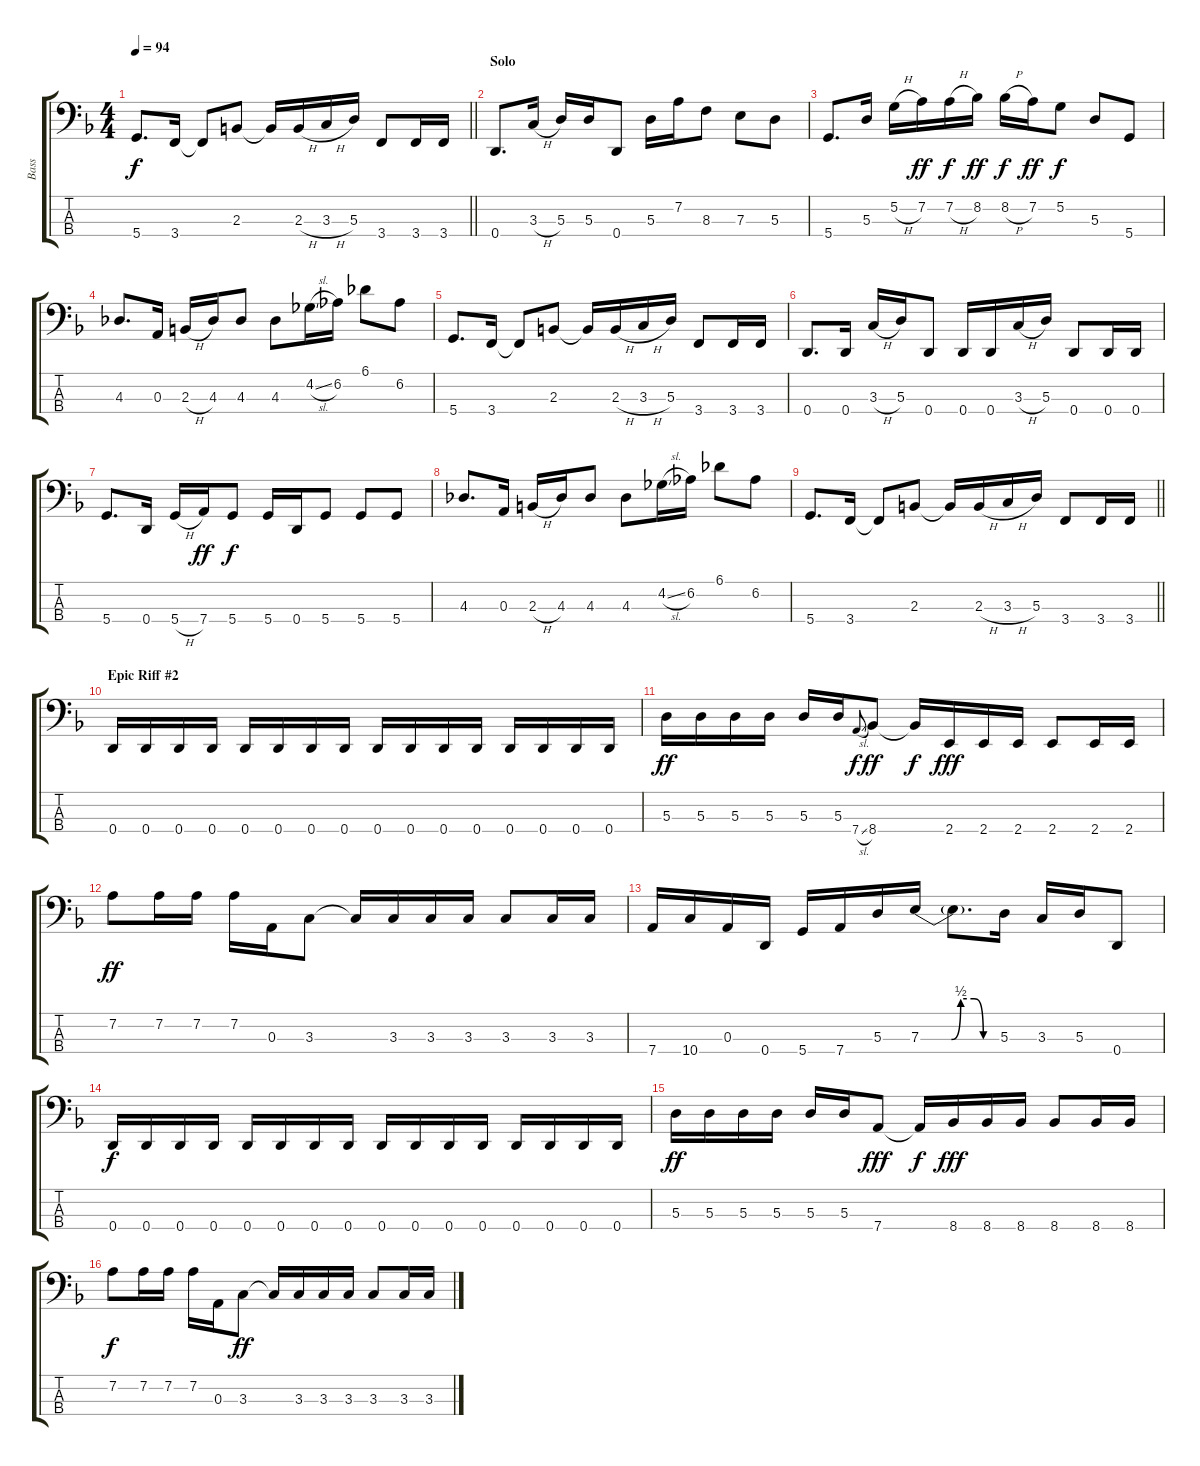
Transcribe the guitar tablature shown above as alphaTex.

\track ("Bass" "Bass") {instrument electricbassfinger}
\staff {score tabs}
\tuning (G2 D2 A1 D1) {hide}
\ts (4 4)
\tempo 94
\clef f4
\barLineRight lightlight
\ks dminor
5.4.8{d dy f} 3.4.16 3.4{t}.8 2.3.8 2.3{t}.16 2.3{h}.16 3.3{h}.16 5.3.16 3.4.8 3.4.16 3.4.16 |
\section ("" "Solo")
0.4.8{d} 3.3{h}.16 5.3.16 5.3.16 0.4.8 5.3.16 7.2.16 8.3.8 7.3.8 5.3.8 |
5.4.8{d} 5.3.16 5.2{h}.16 7.2.16{dy ff} 7.2{h}.16{dy f} 8.2.16{dy ff} 8.2{h}.16{dy f} 7.2.16{dy ff} 5.2.8{dy f} 5.3.8 5.4.8 |
4.3.8{d} 0.3.16 2.3{h}.16 4.3.16 4.3.8 4.3.8 4.2{sl}.16 6.2.16 6.1.8 6.2.8 |
5.4.8{d} 3.4.16 3.4{t}.8 2.3.8 2.3{t}.16 2.3{h}.16 3.3{h}.16 5.3.16 3.4.8 3.4.16 3.4.16 |
0.4.8{d} 0.4.16 3.3{h}.16 5.3.16 0.4.8 0.4.16 0.4.16 3.3{h}.16 5.3.16 0.4.8 0.4.16 0.4.16 |
5.4.8{d} 0.4.16 5.4{h}.16 7.4.16{dy ff} 5.4.8{dy f} 5.4.16 0.4.16 5.4.8 5.4.8 5.4.8 |
4.3.8{d} 0.3.16 2.3{h}.16 4.3.16 4.3.8 4.3.8 4.2{sl}.16 6.2.16 6.1.8 6.2.8 |
\barLineRight lightlight
5.4.8{d} 3.4.16 3.4{t}.8 2.3.8 2.3{t}.16 2.3{h}.16 3.3{h}.16 5.3.16 3.4.8 3.4.16 3.4.16 |
\section ("" "Epic Riff #2")
0.4.16 0.4.16 0.4.16 0.4.16 0.4.16 0.4.16 0.4.16 0.4.16 0.4.16 0.4.16 0.4.16 0.4.16 0.4.16 0.4.16 0.4.16 0.4.16 |
5.3.16{dy ff} 5.3.16 5.3.16 5.3.16 5.3.16 5.3.16 7.4{sl}.8{gr onbeat dy f} 8.4.8{dy ff} 8.4{t}.16{dy f} 2.4.16{dy fff} 2.4.16 2.4.16 2.4.8 2.4.16 2.4.16 |
7.2.8{dy ff} 7.2.16 7.2.16 7.2.16 0.3.16 3.3.8 3.3{t}.16 3.3.16 3.3.16 3.3.16 3.3.8 3.3.16 3.3.16 |
7.4.16 10.4.16 0.3.16 0.4.16 5.4.16 7.4.16 5.3.16 7.3{be (custom 0 0 23 0 30 2 40 2 47 0 60 0)}.16 7.3{t}.8{d} 5.3.16 3.3.16 5.3.16 0.4.8 |
0.4.16{dy f} 0.4.16 0.4.16 0.4.16 0.4.16 0.4.16 0.4.16 0.4.16 0.4.16 0.4.16 0.4.16 0.4.16 0.4.16 0.4.16 0.4.16 0.4.16 |
5.3.16{dy ff} 5.3.16 5.3.16 5.3.16 5.3.16 5.3.16 7.4.8{dy fff} 7.4{t}.16{dy f} 8.4.16{dy fff} 8.4.16 8.4.16 8.4.8 8.4.16 8.4.16 |
7.2.8{dy f} 7.2.16 7.2.16 7.2.16 0.3.16 3.3.8{dy ff} 3.3{t}.16 3.3.16 3.3.16 3.3.16 3.3.8 3.3.16 3.3.16
